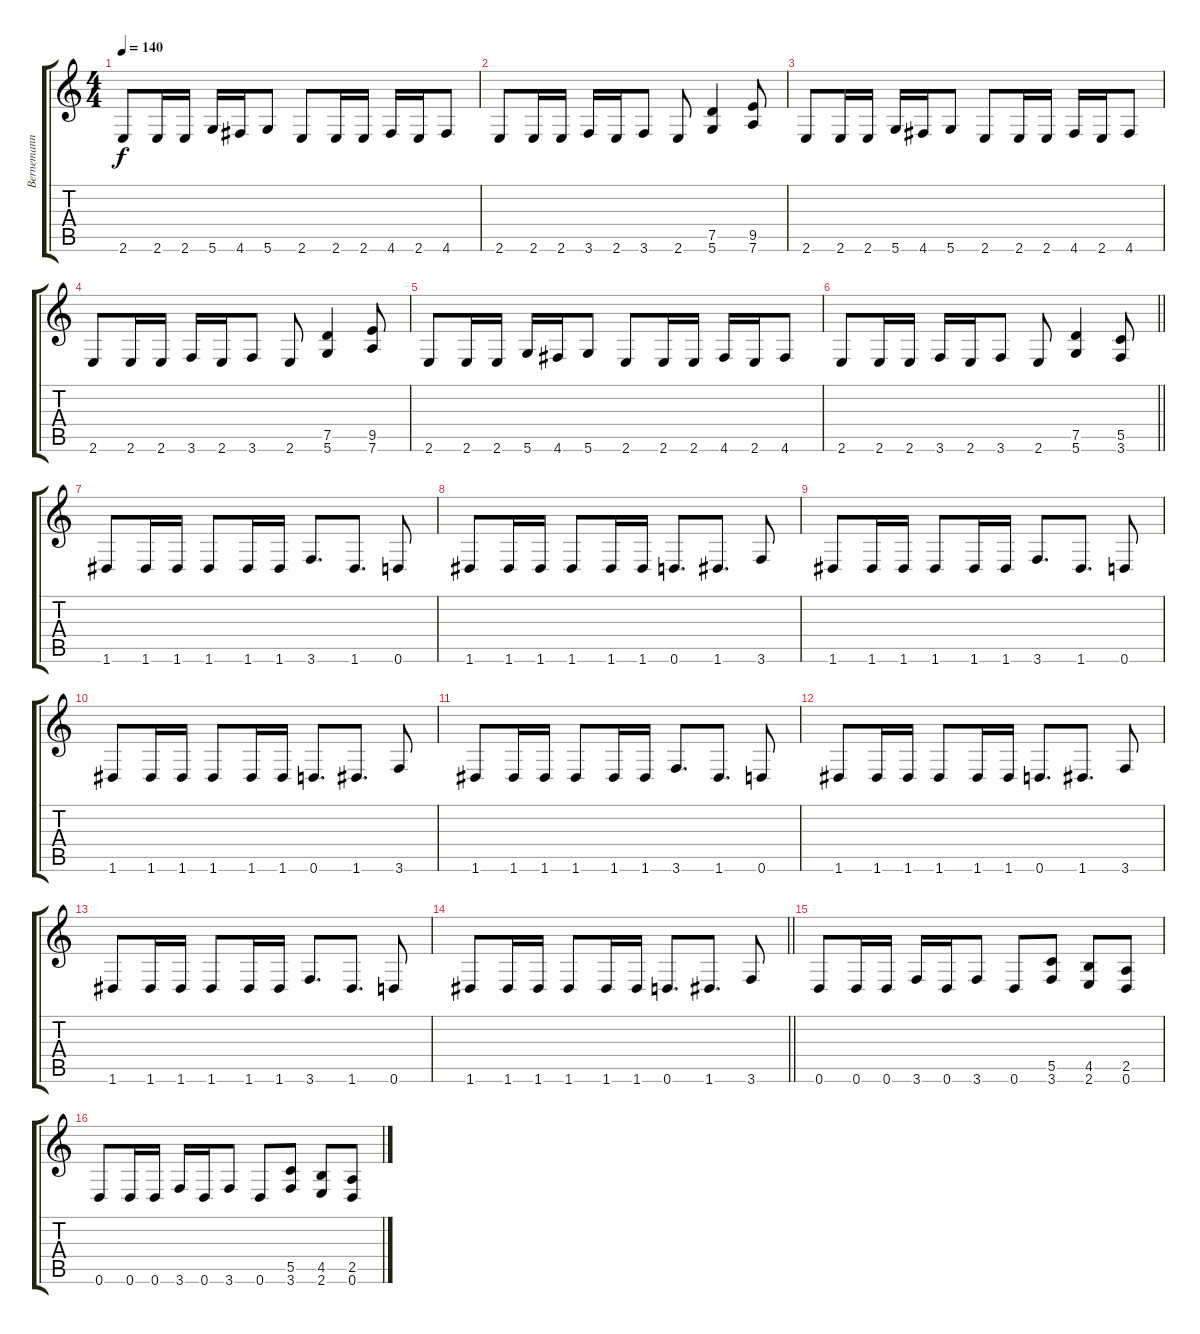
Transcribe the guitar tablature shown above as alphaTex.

\track ("Bernemann" "Bernemann") {instrument distortionguitar}
\staff {score tabs}
\tuning (D4 A3 F3 C3 G2 D2) {hide}
\ts (4 4)
\tempo 140
\clef g2
\ks c
2.6.8{dy f} 2.6.16 2.6.16 5.6.16 4.6.16 5.6.8 2.6.8 2.6.16 2.6.16 4.6.16 2.6.16 4.6.8 |
2.6.8 2.6.16 2.6.16 3.6.16 2.6.16 3.6.8 2.6.8 (7.5 5.6).4 (9.5 7.6).8 |
2.6.8 2.6.16 2.6.16 5.6.16 4.6.16 5.6.8 2.6.8 2.6.16 2.6.16 4.6.16 2.6.16 4.6.8 |
2.6.8 2.6.16 2.6.16 3.6.16 2.6.16 3.6.8 2.6.8 (7.5 5.6).4 (9.5 7.6).8 |
2.6.8 2.6.16 2.6.16 5.6.16 4.6.16 5.6.8 2.6.8 2.6.16 2.6.16 4.6.16 2.6.16 4.6.8 |
\barLineRight lightlight
2.6.8 2.6.16 2.6.16 3.6.16 2.6.16 3.6.8 2.6.8 (7.5 5.6).4 (5.5 3.6).8 |
\section ("" "")
1.6.8 1.6.16 1.6.16 1.6.8 1.6.16 1.6.16 3.6.8{d} 1.6.8{d} 0.6.8 |
1.6.8 1.6.16 1.6.16 1.6.8 1.6.16 1.6.16 0.6.8{d} 1.6.8{d} 3.6.8 |
1.6.8 1.6.16 1.6.16 1.6.8 1.6.16 1.6.16 3.6.8{d} 1.6.8{d} 0.6.8 |
1.6.8 1.6.16 1.6.16 1.6.8 1.6.16 1.6.16 0.6.8{d} 1.6.8{d} 3.6.8 |
1.6.8 1.6.16 1.6.16 1.6.8 1.6.16 1.6.16 3.6.8{d} 1.6.8{d} 0.6.8 |
1.6.8 1.6.16 1.6.16 1.6.8 1.6.16 1.6.16 0.6.8{d} 1.6.8{d} 3.6.8 |
1.6.8 1.6.16 1.6.16 1.6.8 1.6.16 1.6.16 3.6.8{d} 1.6.8{d} 0.6.8 |
\barLineRight lightlight
1.6.8 1.6.16 1.6.16 1.6.8 1.6.16 1.6.16 0.6.8{d} 1.6.8{d} 3.6.8 |
\section ("" "")
0.6.8 0.6.16 0.6.16 3.6.16 0.6.16 3.6.8 0.6.8 (5.5 3.6).8 (4.5 2.6).8 (2.5 0.6).8 |
0.6.8 0.6.16 0.6.16 3.6.16 0.6.16 3.6.8 0.6.8 (5.5 3.6).8 (4.5 2.6).8 (2.5 0.6).8
